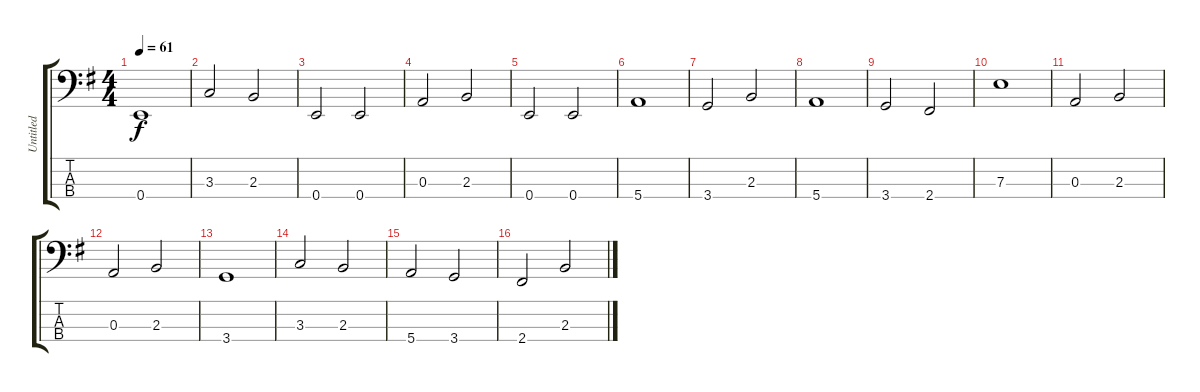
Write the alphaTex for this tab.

\track ("Untitled" "Untitled") {instrument electricbassfinger}
\staff {score tabs}
\tuning (G2 D2 A1 E1) {hide}
\ts (4 4)
\tempo 61
\clef f4
\ks g
0.4.1{dy f} |
3.3.2 2.3.2 |
0.4.2 0.4.2 |
0.3.2 2.3.2 |
0.4.2 0.4.2 |
5.4.1 |
3.4.2 2.3.2 |
5.4.1 |
3.4.2 2.4.2 |
7.3.1 |
0.3.2 2.3.2 |
0.3.2 2.3.2 |
3.4.1 |
3.3.2 2.3.2 |
5.4.2 3.4.2 |
2.4.2 2.3.2
